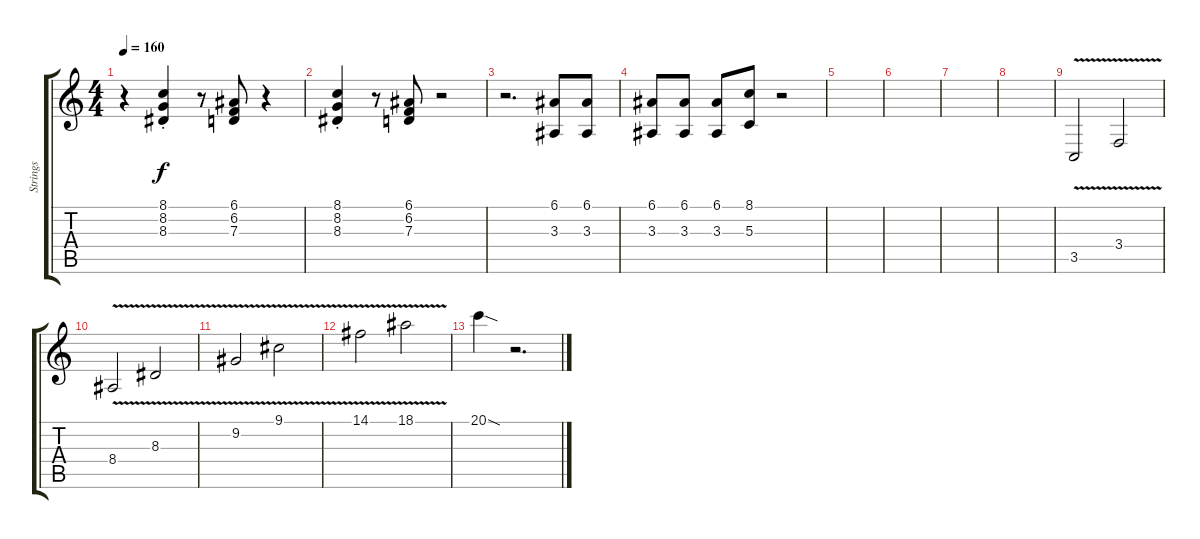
\track ("Strings" "Strings") {instrument synthstrings1}
\staff {score tabs}
\tuning (E4 B3 G3 D3 A2 E2) {hide}
\ts (4 4)
\tempo 160
\clef g2
\ks c
r.4{dy f} (8.1{st} 8.2{st} 8.3{st}).4 r.8 (6.1 6.2 7.3).8 r.4 |
(8.1{st} 8.2{st} 8.3{st}).4 r.8 (6.1 6.2 7.3).8 r.2 |
r.2{d} (6.1 3.3).8 (6.1 3.3).8 |
(6.1 3.3).8 (6.1 3.3).8 (6.1 3.3).8 (8.1 5.3).8 r.2 |
|
|
|
|
3.5{v}.2 3.4{v}.2 |
8.4{v}.2 8.3{v}.2 |
9.2{v}.2 9.1{v}.2 |
14.1{v}.2 18.1{v}.2 |
20.1{sod}.4 r.2{d}
